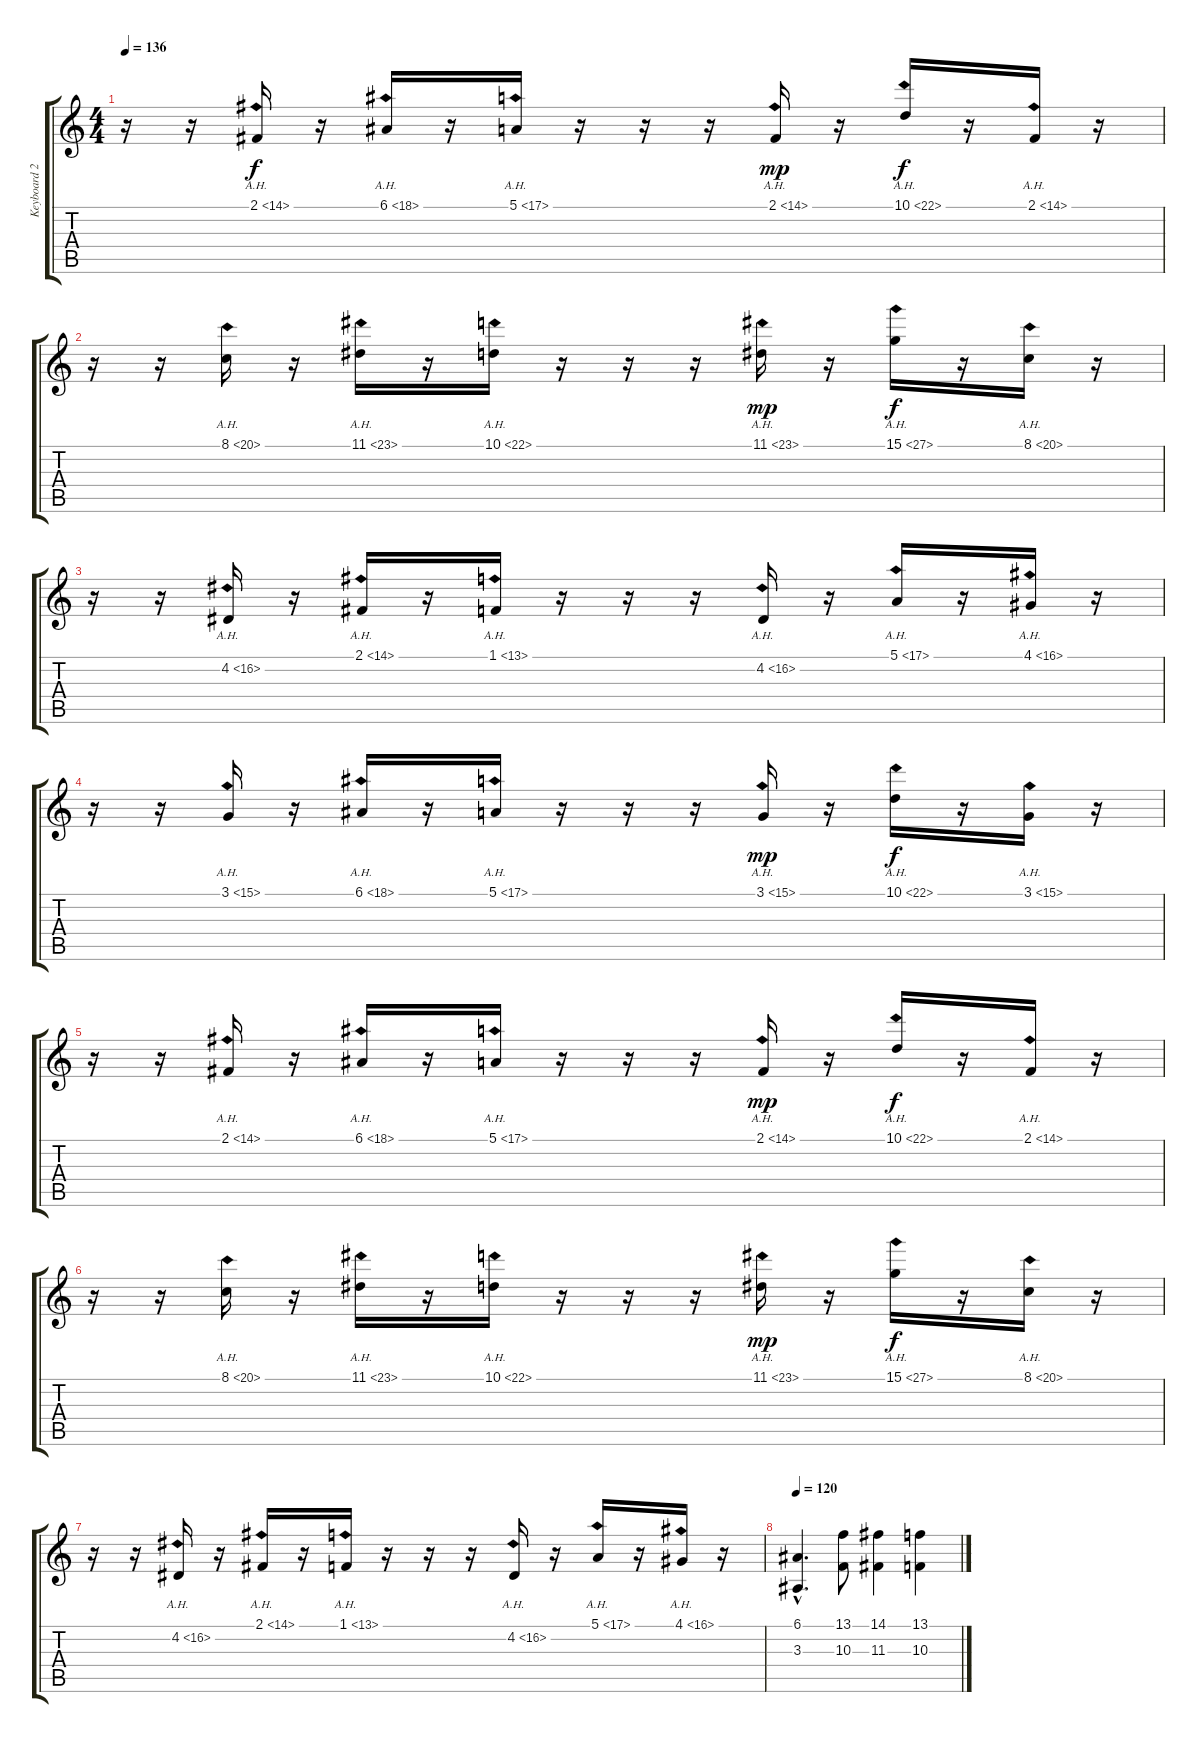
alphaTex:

\track ("Keyboard 2" "Keyboard 2") {instrument choiraahs}
\staff {score tabs}
\tuning (E4 B3 G3 D3 A2 E2) {hide}
\ts (4 4)
\tempo 136
\clef g2
\ks c
r.16{dy f} r.16 2.1{ah 12}.16 r.16 6.1{ah 12}.16 r.16 5.1{ah 12}.16 r.16 r.16 r.16 2.1{ah 12}.16{dy mp} r.16 10.1{ah 12}.16{dy f} r.16 2.1{ah 12}.16 r.16 |
r.16 r.16 8.1{ah 12}.16 r.16 11.1{ah 12}.16 r.16 10.1{ah 12}.16 r.16 r.16 r.16 11.1{ah 12}.16{dy mp} r.16 15.1{ah 12}.16{dy f} r.16 8.1{ah 12}.16 r.16 |
r.16 r.16 4.2{ah 12}.16 r.16 2.1{ah 12}.16 r.16 1.1{ah 12}.16 r.16 r.16 r.16 4.2{ah 12}.16 r.16 5.1{ah 12}.16 r.16 4.1{ah 12}.16 r.16 |
r.16 r.16 3.1{ah 12}.16 r.16 6.1{ah 12}.16 r.16 5.1{ah 12}.16 r.16 r.16 r.16 3.1{ah 12}.16{dy mp} r.16 10.1{ah 12}.16{dy f} r.16 3.1{ah 12}.16 r.16 |
r.16 r.16 2.1{ah 12}.16 r.16 6.1{ah 12}.16 r.16 5.1{ah 12}.16 r.16 r.16 r.16 2.1{ah 12}.16{dy mp} r.16 10.1{ah 12}.16{dy f} r.16 2.1{ah 12}.16 r.16 |
r.16 r.16 8.1{ah 12}.16 r.16 11.1{ah 12}.16 r.16 10.1{ah 12}.16 r.16 r.16 r.16 11.1{ah 12}.16{dy mp} r.16 15.1{ah 12}.16{dy f} r.16 8.1{ah 12}.16 r.16 |
r.16 r.16 4.2{ah 12}.16 r.16 2.1{ah 12}.16 r.16 1.1{ah 12}.16 r.16 r.16 r.16 4.2{ah 12}.16 r.16 5.1{ah 12}.16 r.16 4.1{ah 12}.16 r.16 |
\tempo 120
(6.1{hac} 3.3{hac}).4{d instrument choiraahs} (13.1 10.3).8 (14.1 11.3).4 (13.1 10.3).4
